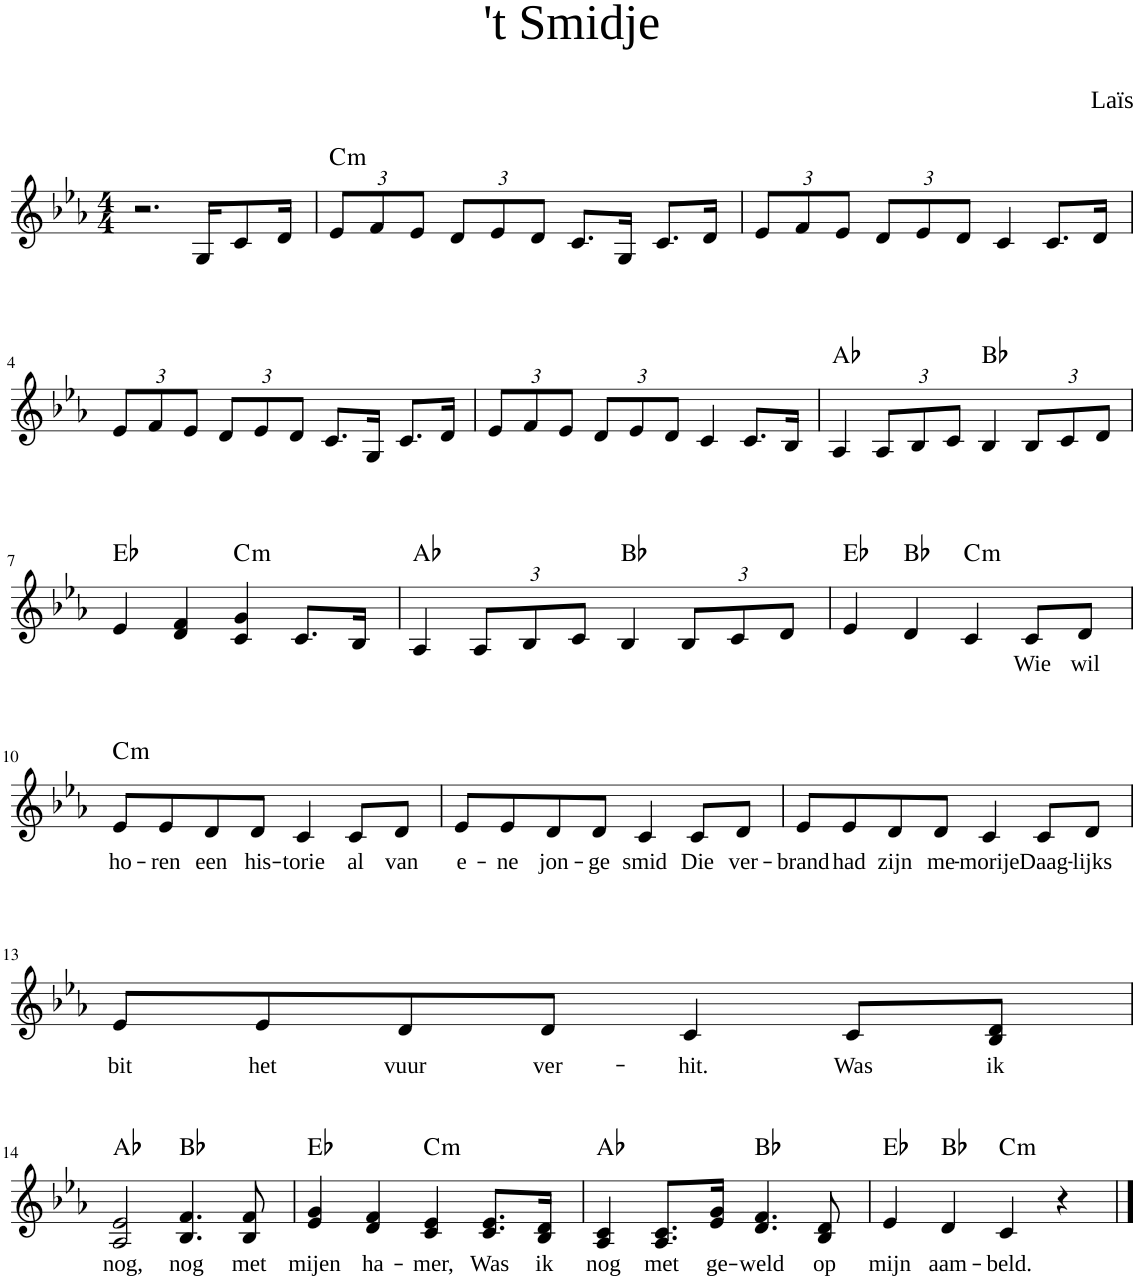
**kern	**text	**harte
*part1	*part1	*part1
*staff1	*staff1	*
*I"Piano	*	*
*I'Pno	*	*
*clefG2	*	*
*k[b-e-a-]	*	*
*M4/4	*	*
=1	=1	=1
2.r	.	.
16G/KL	.	.
8c/	.	.
16d/Jk	.	.
=2	=2	=2
*Xbrackettup	*	*
!	!	!LO:H:kt=m
12e-/L	.	C:min
12f/	.	.
12e-/J	.	.
12d/L	.	.
12e-/	.	.
12d/J	.	.
8.c/L	.	.
16G/Jk	.	.
8.c/L	.	.
16d/Jk	.	.
=3	=3	=3
12e-/L	.	.
12f/	.	.
12e-/J	.	.
12d/L	.	.
12e-/	.	.
12d/J	.	.
4c/	.	.
8.c/L	.	.
16d/Jk	.	.
!!LO:LB:g=z
=4	=4	=4
12e-/L	.	.
12f/	.	.
12e-/J	.	.
12d/L	.	.
12e-/	.	.
12d/J	.	.
8.c/L	.	.
16G/Jk	.	.
8.c/L	.	.
16d/Jk	.	.
=5	=5	=5
12e-/L	.	.
12f/	.	.
12e-/J	.	.
12d/L	.	.
12e-/	.	.
12d/J	.	.
4c/	.	.
8.c/L	.	.
16B-/Jk	.	.
=6	=6	=6
4A-/	.	Ab:maj
12A-/L	.	.
12B-/	.	.
12c/J	.	.
4B-/	.	Bb:maj
12B-/L	.	.
12c/	.	.
12d/J	.	.
!!LO:LB:g=z
=7	=7	=7
4e-/	.	Eb:maj
4d/ 4f/	.	.
!	!	!LO:H:kt=m
4c/ 4g/	.	C:min
8.c/L	.	.
16B-/Jk	.	.
=8	=8	=8
4A-/	.	Ab:maj
12A-/L	.	.
12B-/	.	.
12c/J	.	.
4B-/	.	Bb:maj
12B-/L	.	.
12c/	.	.
12d/J	.	.
=9	=9	=9
4e-/	.	Eb:maj
4d/	.	Bb:maj
!	!	!LO:H:kt=m
4c/	.	C:min
!	!LO:LY:b	!
8c/L	Wie	.
!	!LO:LY:b	!
8d/J	wil	.
!!LO:LB:g=z
=10	=10	=10
!	!LO:LY:b	!LO:H:kt=m
8e-/L	ho-	C:min
!	!LO:LY:b	!
8e-/	-ren	.
!	!LO:LY:b	!
8d/	een	.
!	!LO:LY:b	!
8d/J	his-	.
!	!LO:LY:b	!
4c/	-torie	.
!	!LO:LY:b	!
8c/L	al	.
!	!LO:LY:b	!
8d/J	van	.
=11	=11	=11
!	!LO:LY:b	!
8e-/L	e-	.
!	!LO:LY:b	!
8e-/	-ne	.
!	!LO:LY:b	!
8d/	jon-	.
!	!LO:LY:b	!
8d/J	-ge	.
!	!LO:LY:b	!
4c/	smid	.
!	!LO:LY:b	!
8c/L	Die	.
!	!LO:LY:b	!
8d/J	ver-	.
=12	=12	=12
!	!LO:LY:b	!
8e-/L	-brand	.
!	!LO:LY:b	!
8e-/	had	.
!	!LO:LY:b	!
8d/	zijn	.
!	!LO:LY:b	!
8d/J	me-	.
!	!LO:LY:b	!
4c/	-morije	.
!	!LO:LY:b	!
8c/L	Daag-	.
!	!LO:LY:b	!
8d/J	-lijks	.
!!LO:LB:g=z
=13	=13	=13
!	!LO:LY:b	!
8e-/L	bit	.
!	!LO:LY:b	!
8e-/	het	.
!	!LO:LY:b	!
8d/	vuur	.
!	!LO:LY:b	!
8d/J	ver-	.
!	!LO:LY:b	!
4c/	-hit.	.
!	!LO:LY:b	!
8c/L	Was	.
!	!LO:LY:b	!
8B-/ 8d/J	ik	.
!!LO:LB:g=z
=14	=14	=14
!	!LO:LY:b	!
2A-/ 2e-/	nog,	Ab:maj
!	!LO:LY:b	!
4.B-/ 4.f/	nog	Bb:maj
!	!LO:LY:b	!
8B-/ 8f/	met	.
=15	=15	=15
!	!LO:LY:b	!
4e-/ 4g/	mijen	Eb:maj
!	!LO:LY:b	!
4d/ 4f/	ha-	.
!	!LO:LY:b	!LO:H:kt=m
4c/ 4e-/	-mer,	C:min
!	!LO:LY:b	!
8.c/ 8.e-/L	Was	.
!	!LO:LY:b	!
16B-/ 16d/Jk	ik	.
=16	=16	=16
!	!LO:LY:b	!
4A-/ 4c/	nog	Ab:maj
!	!LO:LY:b	!
8.A-/ 8.c/L	met	.
!	!LO:LY:b	!
16e-/ 16g/Jk	ge-	.
!	!LO:LY:b	!
4.d/ 4.f/	-weld	Bb:maj
!	!LO:LY:b	!
8B-/ 8d/	op	.
=17	=17	=17
!	!LO:LY:b	!
4e-/	mijn	Eb:maj
!	!LO:LY:b	!
4d/	aam-	Bb:maj
!	!LO:LY:b	!LO:H:kt=m
4c/	-beld.	C:min
4r	.	.
==	==	==
*-	*-	*-
